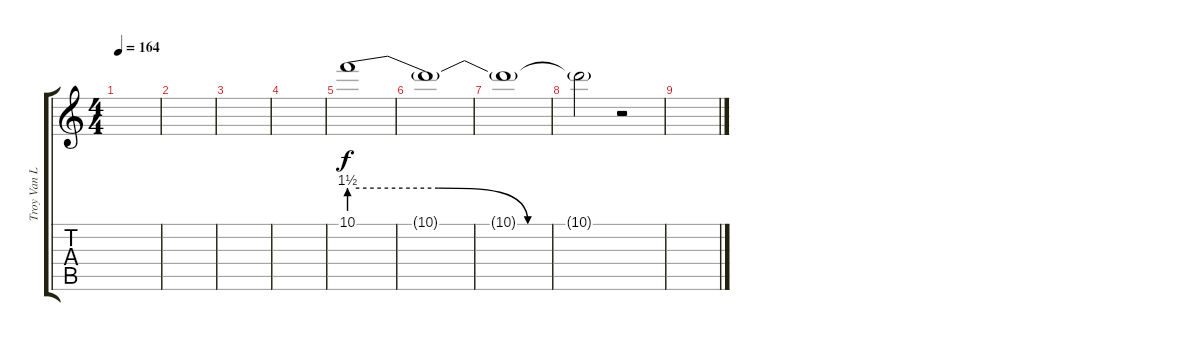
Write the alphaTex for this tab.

\track ("Troy Van Leeuwen - lapsteel" "Troy Van L") {instrument distortionguitar}
\staff {score tabs}
\tuning (E4 B3 G3 D3 A2 E2) {hide}
\ts (4 4)
\tempo 164
\clef g2
\ks c
|
|
|
|
10.1{be (custom 0 6 20 6 40 0 60 0)}.1 |
10.1{t}.1 |
10.1{t}.1 |
10.1{t}.2 r.2 |
\section ("" "")
